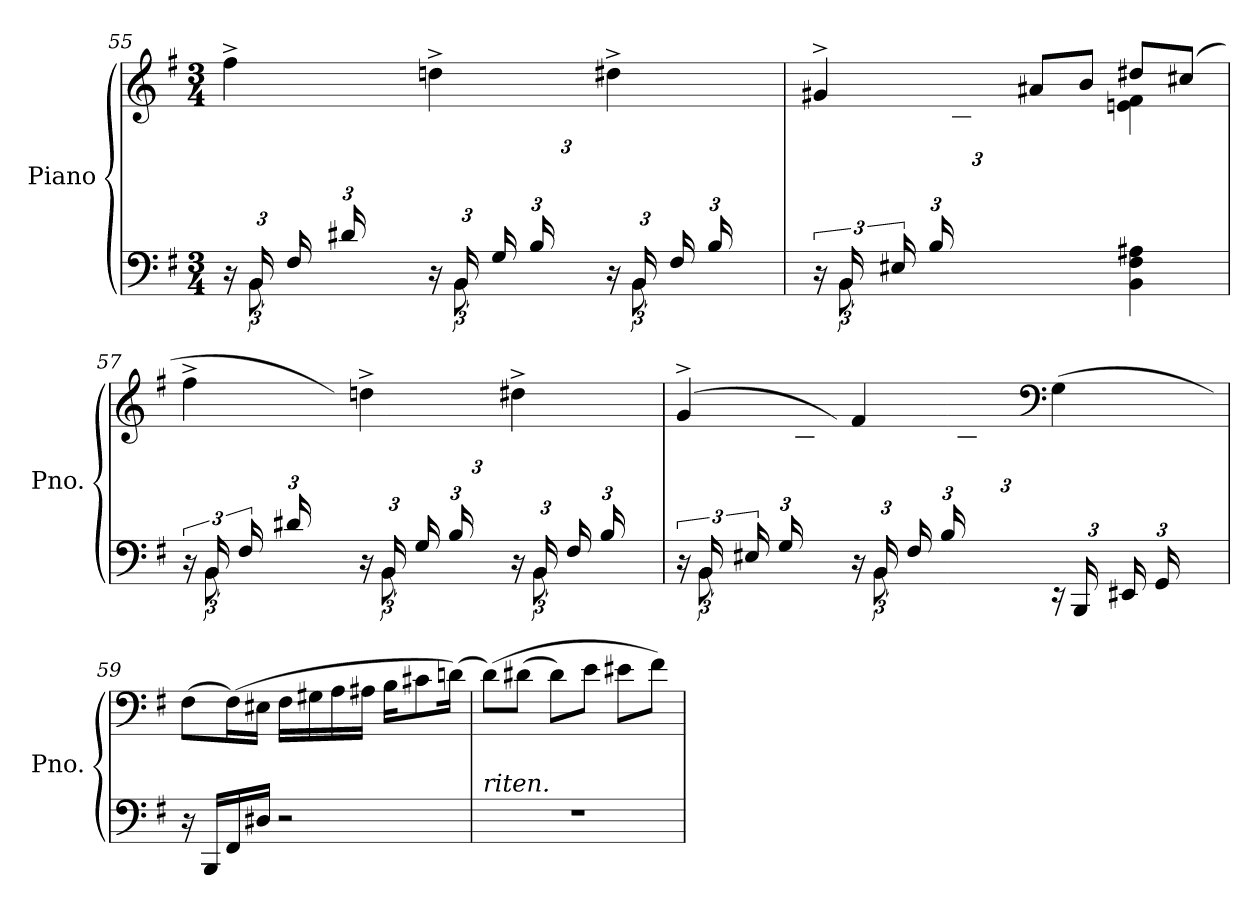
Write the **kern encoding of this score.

**kern	**kern
*part1	*part1
*staff2	*staff1
*I"Piano	*
*I'Pno.	*
!!LO:PB:g=z
*clefF4	*clefG2
*k[f#]	*k[f#]
*M3/4	*M3/4
=55	=55
*^	*
*Xbrackettup	*brackettup	*
*	*	*^
24r	24ryy	4ff#^\	6ryy
(>24BB/LL	12BB\	.	.
24F#/	.	.	.
*Xbrackettup	*	*	*
24d#X/	8ryy	.	.
12ryy	.	.	24f#\
.	.	.	24b\JJ)
*	*brackettup	*	*
24r	24ryy	4ddn^\	6ryy
(>24BB/LL	12BB\	.	.
24G/	.	.	.
*Xbrackettup	*	*	*
24B/	8ryy	.	.
12ryy	.	.	24dn\
.	.	.	24g\JJ)
*	*brackettup	*	*
24r	24ryy	4dd#X^\	6ryy
(>24BB/LL	12BB\	.	.
24F#/	.	.	.
*Xbrackettup	*	*	*
24B/	8ryy	.	.
12ryy	.	.	24d#X\
.	.	.	24f#\JJ)
*	*	*v	*v
=56	=56	=56
*	*brackettup	*
*	*	*^
*	*	*	*^
24r	24ryy	4g#X^/	2ryy	6ryy
(>24BB/LL	12BB\	.	.	.
24E#X/	.	.	.	.
*Xbrackettup	*	*	*	*
24B/	8ryy	.	.	.
12ryy	.	.	.	24c#X\
.	.	.	.	24e#X\JJ
4ryy	2ryy	8a#X/L	.	2ryy
.	.	8b/J	.	.
4BB\ 4F#\ 4A#X\	.	8dd#X/L	4en\ 4f#\	.
.	.	(8cc#X/J	.	.
*	*	*v	*v	*v
!!LO:LB:g=z
=57	=57	=57
*	*brackettup	*
*	*	*^
24r	24ryy	4ff#^\	6ryy
(>24BB/LL	12BB\	.	.
24F#/	.	.	.
*Xbrackettup	*	*	*
24d#X/	8ryy	.	.
12ryy	.	.	24f#\
.	.	.	24b\JJ)
*	*brackettup	*	*
24r	24ryy	4ddn^\	6ryy
(>24BB/LL	12BB\	.	.
24G/	.	.	.
*Xbrackettup	*	*	*
24B/	8ryy	.	.
12ryy	.	.	24dn\
.	.	.	24g\JJ)
*	*brackettup	*	*
24r	24ryy	4dd#X^\)	6ryy
(>24BB/LL	12BB\	.	.
24F#/	.	.	.
*Xbrackettup	*	*	*
24B/	8ryy	.	.
12ryy	.	.	24d#X\
.	.	.	24f#\JJ)
=58	=58	=58	=58
*	*brackettup	*	*
24r	24ryy	(>4g^/	6ryy
(>24BB/LL	12BB\	.	.
24E#X/	.	.	.
*Xbrackettup	*	*	*
24G/	8ryy	.	.
12ryy	.	.	24B\
.	.	.	24dn\JJ)
*	*brackettup	*	*
24r	24ryy	4f#/)	6ryy
(>24BB/LL	12BB\	.	.
24F#/	.	.	.
*Xbrackettup	*	*	*
24B/	8ryy	.	.
12ryy	.	.	24c##X\
.	.	.	24d#X\JJ)
*	*	*clefF4	*
24rEE	4ryy	(>4G\	6ryy
(>24BBB/LL	.	.	.
24EE#X/	.	.	.
24GG/	.	.	.
12ryy	.	.	24BB\
.	.	.	24Dn\JJ)
*v	*v	*	*
*	*v	*v
!!LO:LB:g=z
=59	=59
16r	(>8F#\L)
16BBB/LL	.
16FF#/	(>16F#\L)
16D#X/JJ	16E#X\JJ
2r	16F#\LL
.	16G#X\
.	16A\
.	16A#X\JJ
.	16B\KL
.	8c#X\
.	(>16dn\Jk)
=60	=60
!LO:TX:a:i:t=riten.	!
2.r	(>8d\L)
.	(>8d#X\J
.	8d#\L)
.	8e\J
.	8e#X\L
.	8f#\J)
=	=
*-	*-
